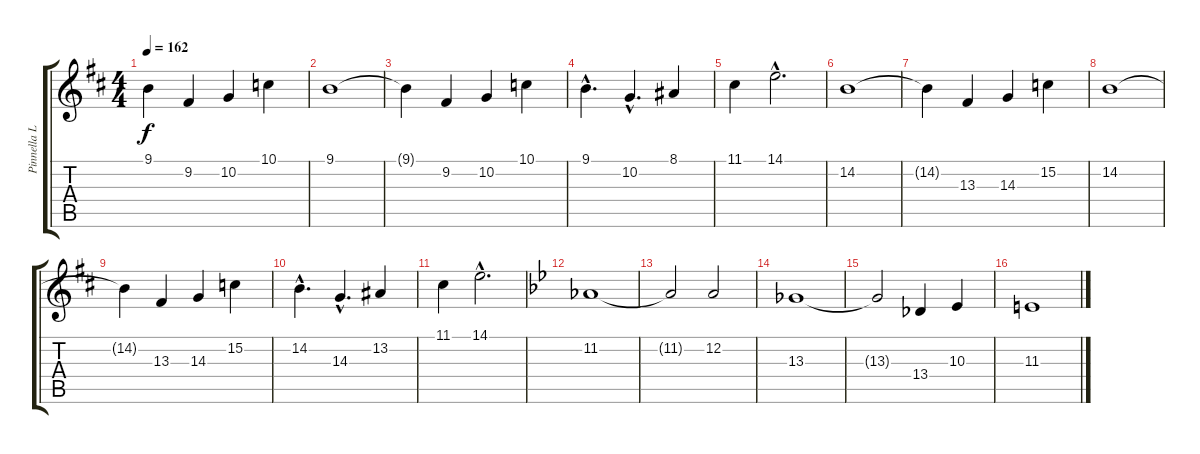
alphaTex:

\track ("Pinnella Lead" "Pinnella L") {instrument stringensemble1}
\staff {score tabs}
\tuning (D4 A3 F3 C3 G2 D2) {hide}
\ts (4 4)
\tempo 162
\clef g2
\ks bminor
9.1{t}.4{dy f} 9.2.4 10.2.4 10.1.4 |
9.1.1 |
9.1{t}.4 9.2.4 10.2.4 10.1.4 |
9.1{hac}.4{d} 10.2{hac}.4{d} 8.1.4 |
11.1.4{volume 6} 14.1{hac}.2{d volume 8} |
14.2.1{volume 12} |
14.2{t}.4 13.3.4 14.3.4 15.2.4 |
14.2.1 |
14.2{t}.4 13.3.4 14.3.4 15.2.4 |
14.2{hac}.4{d} 14.3{hac}.4{d} 13.2.4 |
11.1.4{volume 6} 14.1{hac}.2{d volume 8} |
\ks bb
11.2.1{volume 10} |
11.2{t}.2 12.2.2 |
13.3.1 |
13.3{t}.2 13.4.4 10.3.4 |
11.3.1
